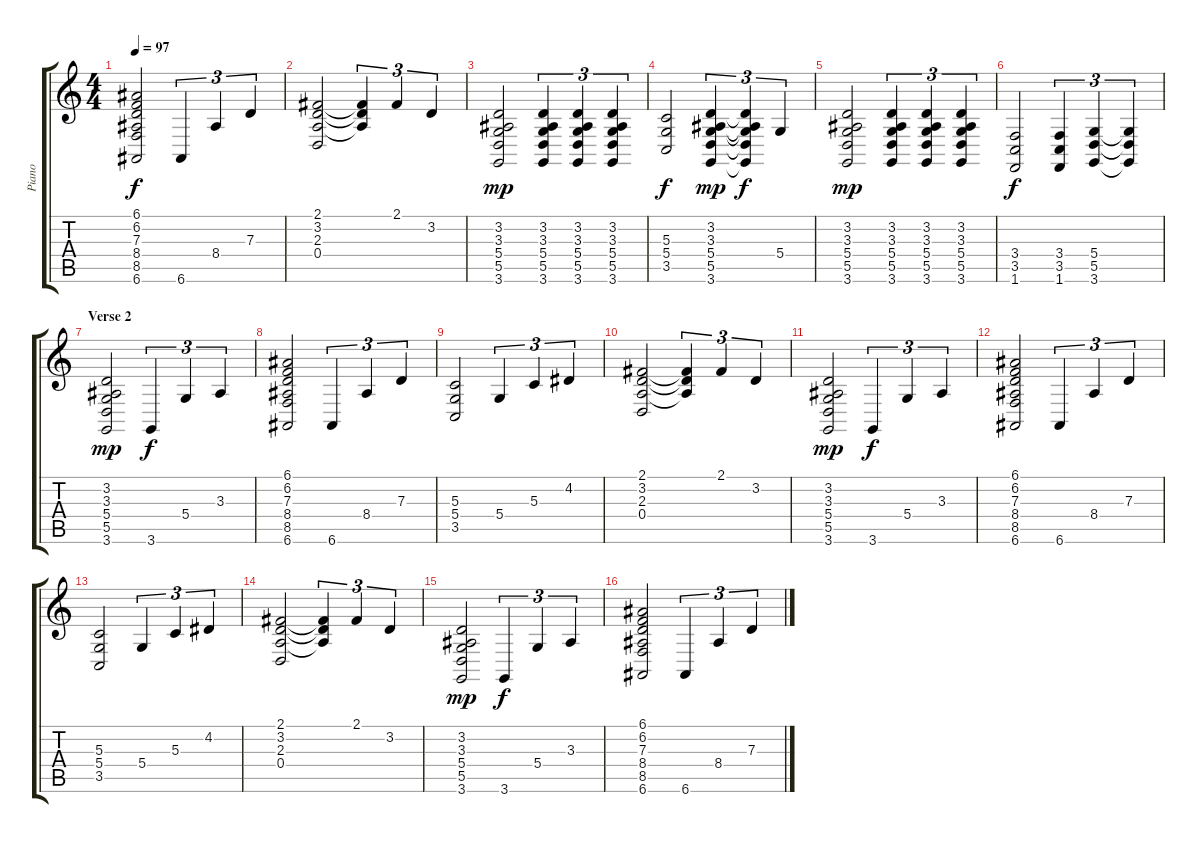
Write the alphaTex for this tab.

\track ("Piano" "Piano") {instrument acousticgrandpiano}
\staff {score tabs}
\tuning (E4 B3 G3 D3 A2 E2) {hide}
\ts (4 4)
\tempo 97
\clef g2
\ks c
(6.1 6.2 7.3 8.4 8.5 6.6).2{dy f} 6.6.4{tu (3 2)} 8.4.4{tu (3 2)} 7.3.4{tu (3 2)} |
(2.1 3.2 2.3 0.4).2 (2.1{t} 3.2{t} 2.3{t}).4{tu (3 2)} 2.1.4{tu (3 2)} 3.2.4{tu (3 2)} |
(3.2 3.3 5.4 5.5 3.6).2{dy mp} (3.2 3.3 5.4 5.5 3.6).4{tu (3 2)} (3.2 3.3 5.4 5.5 3.6).4{tu (3 2)} (3.2 3.3 5.4 5.5 3.6).4{tu (3 2)} |
(5.3 5.4 3.5).2{dy f} (3.2 3.3 5.4 5.5 3.6).4{tu (3 2) dy mp} (3.2{t} 3.3{t} 5.4{t} 5.5{t} 3.6{t}).4{tu (3 2) dy f} 5.4.4{tu (3 2)} |
(3.2 3.3 5.4 5.5 3.6).2{dy mp} (3.2 3.3 5.4 5.5 3.6).4{tu (3 2)} (3.2 3.3 5.4 5.5 3.6).4{tu (3 2)} (3.2 3.3 5.4 5.5 3.6).4{tu (3 2)} |
(3.4 3.5 1.6).2{dy f} (3.4 3.5 1.6).4{tu (3 2)} (5.4 5.5 3.6).4{tu (3 2)} (5.4{t} 5.5{t} 3.6{t}).4{tu (3 2)} |
\section ("" "Verse 2")
(3.2 3.3 5.4 5.5 3.6).2{dy mp} 3.6.4{tu (3 2) dy f} 5.4.4{tu (3 2)} 3.3.4{tu (3 2)} |
(6.1 6.2 7.3 8.4 8.5 6.6).2 6.6.4{tu (3 2)} 8.4.4{tu (3 2)} 7.3.4{tu (3 2)} |
(5.3 5.4 3.5).2 5.4.4{tu (3 2)} 5.3.4{tu (3 2)} 4.2.4{tu (3 2)} |
(2.1 3.2 2.3 0.4).2 (2.1{t} 3.2{t} 2.3{t}).4{tu (3 2)} 2.1.4{tu (3 2)} 3.2.4{tu (3 2)} |
(3.2 3.3 5.4 5.5 3.6).2{dy mp} 3.6.4{tu (3 2) dy f} 5.4.4{tu (3 2)} 3.3.4{tu (3 2)} |
(6.1 6.2 7.3 8.4 8.5 6.6).2 6.6.4{tu (3 2)} 8.4.4{tu (3 2)} 7.3.4{tu (3 2)} |
(5.3 5.4 3.5).2 5.4.4{tu (3 2)} 5.3.4{tu (3 2)} 4.2.4{tu (3 2)} |
(2.1 3.2 2.3 0.4).2 (2.1{t} 3.2{t} 2.3{t}).4{tu (3 2)} 2.1.4{tu (3 2)} 3.2.4{tu (3 2)} |
(3.2 3.3 5.4 5.5 3.6).2{dy mp} 3.6.4{tu (3 2) dy f} 5.4.4{tu (3 2)} 3.3.4{tu (3 2)} |
(6.1 6.2 7.3 8.4 8.5 6.6).2 6.6.4{tu (3 2)} 8.4.4{tu (3 2)} 7.3.4{tu (3 2)}
